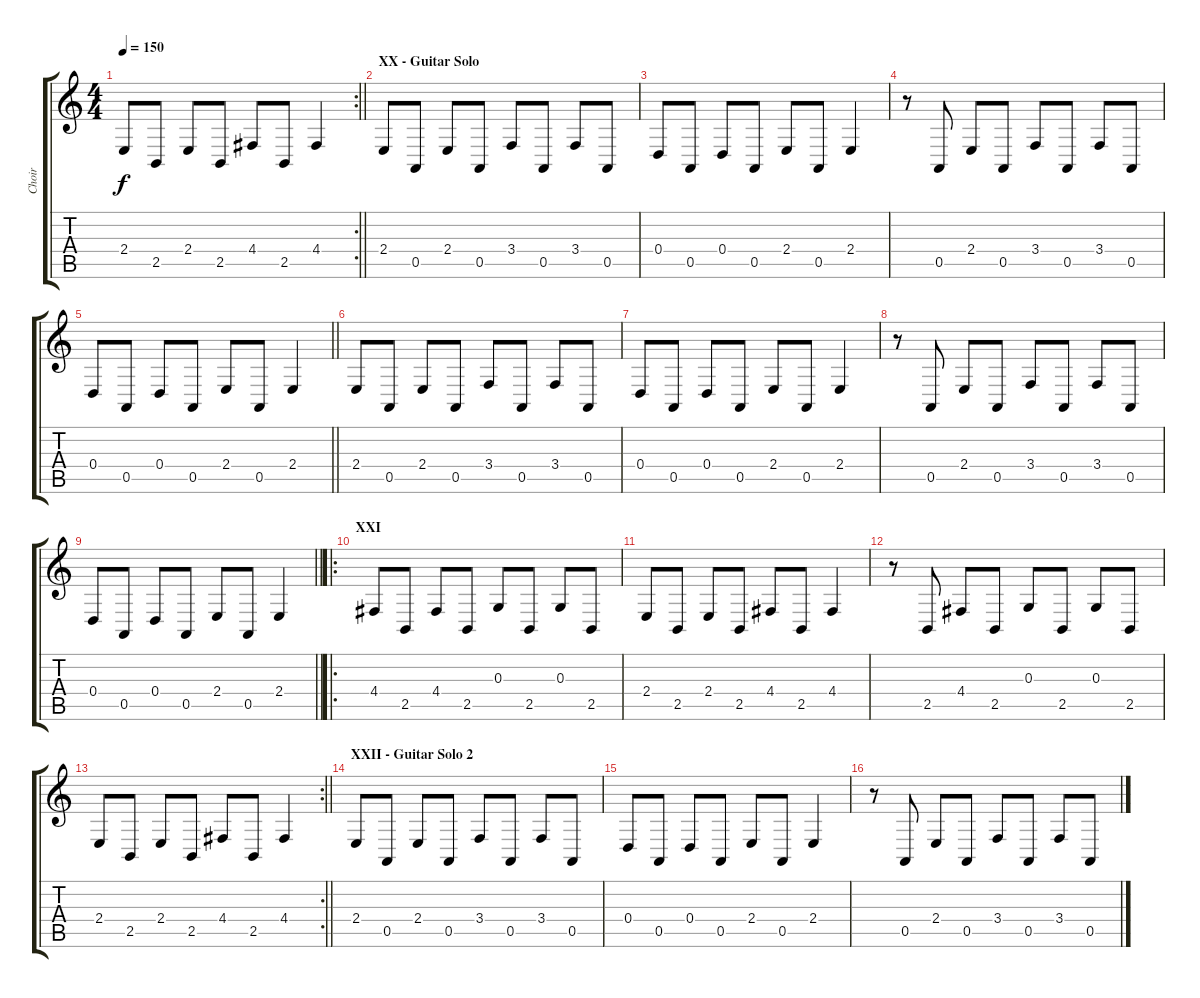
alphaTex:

\track ("Choir" "Choir") {instrument choiraahs}
\staff {score tabs}
\tuning (E4 B3 G3 D3 A2 E2) {hide}
\rc 2
\ts (4 4)
\tempo 150
\clef g2
\barLineRight lightlight
\ks c
2.4.8{dy f} 2.5.8 2.4.8 2.5.8 4.4.8 2.5.8 4.4.4 |
\section ("" "XX - Guitar Solo")
2.4.8 0.5.8 2.4.8 0.5.8 3.4.8 0.5.8 3.4.8 0.5.8 |
0.4.8 0.5.8 0.4.8 0.5.8 2.4.8 0.5.8 2.4.4 |
r.8 0.5.8 2.4.8 0.5.8 3.4.8 0.5.8 3.4.8 0.5.8 |
\barLineRight lightlight
0.4.8 0.5.8 0.4.8 0.5.8 2.4.8 0.5.8 2.4.4 |
2.4.8 0.5.8 2.4.8 0.5.8 3.4.8 0.5.8 3.4.8 0.5.8 |
0.4.8 0.5.8 0.4.8 0.5.8 2.4.8 0.5.8 2.4.4 |
r.8 0.5.8 2.4.8 0.5.8 3.4.8 0.5.8 3.4.8 0.5.8 |
\barLineRight lightlight
0.4.8 0.5.8 0.4.8 0.5.8 2.4.8 0.5.8 2.4.4 |
\ro
\section ("" "XXI")
4.4.8 2.5.8 4.4.8 2.5.8 0.3.8 2.5.8 0.3.8 2.5.8 |
2.4.8 2.5.8 2.4.8 2.5.8 4.4.8 2.5.8 4.4.4 |
r.8 2.5.8 4.4.8 2.5.8 0.3.8 2.5.8 0.3.8 2.5.8 |
\rc 2
\barLineRight lightlight
2.4.8 2.5.8 2.4.8 2.5.8 4.4.8 2.5.8 4.4.4 |
\section ("" "XXII - Guitar Solo 2")
2.4.8 0.5.8 2.4.8 0.5.8 3.4.8 0.5.8 3.4.8 0.5.8 |
0.4.8 0.5.8 0.4.8 0.5.8 2.4.8 0.5.8 2.4.4 |
r.8 0.5.8 2.4.8 0.5.8 3.4.8 0.5.8 3.4.8 0.5.8
